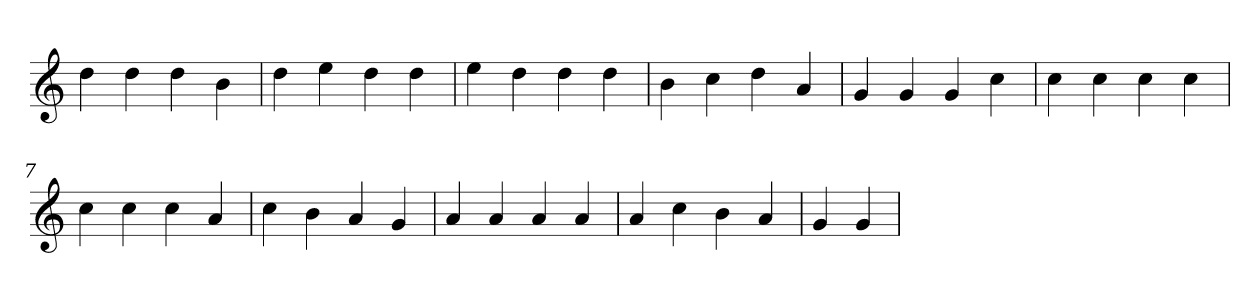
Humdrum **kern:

**kern
*part1
*staff1
*clefG2
=1
4dd
4dd
4dd
4b
=2
4dd
4ee
4dd
4dd
=3
4ee
4dd
4dd
4dd
=4
4b
4cc
4dd
4a
=5
4g
4g
4g
4cc
=6
4cc
4cc
4cc
4cc
=7
4cc
4cc
4cc
4a
=8
4cc
4b
4a
4g
=9
4a
4a
4a
4a
=10
4a
4cc
4b
4a
=11
4g
4g
=
*-
